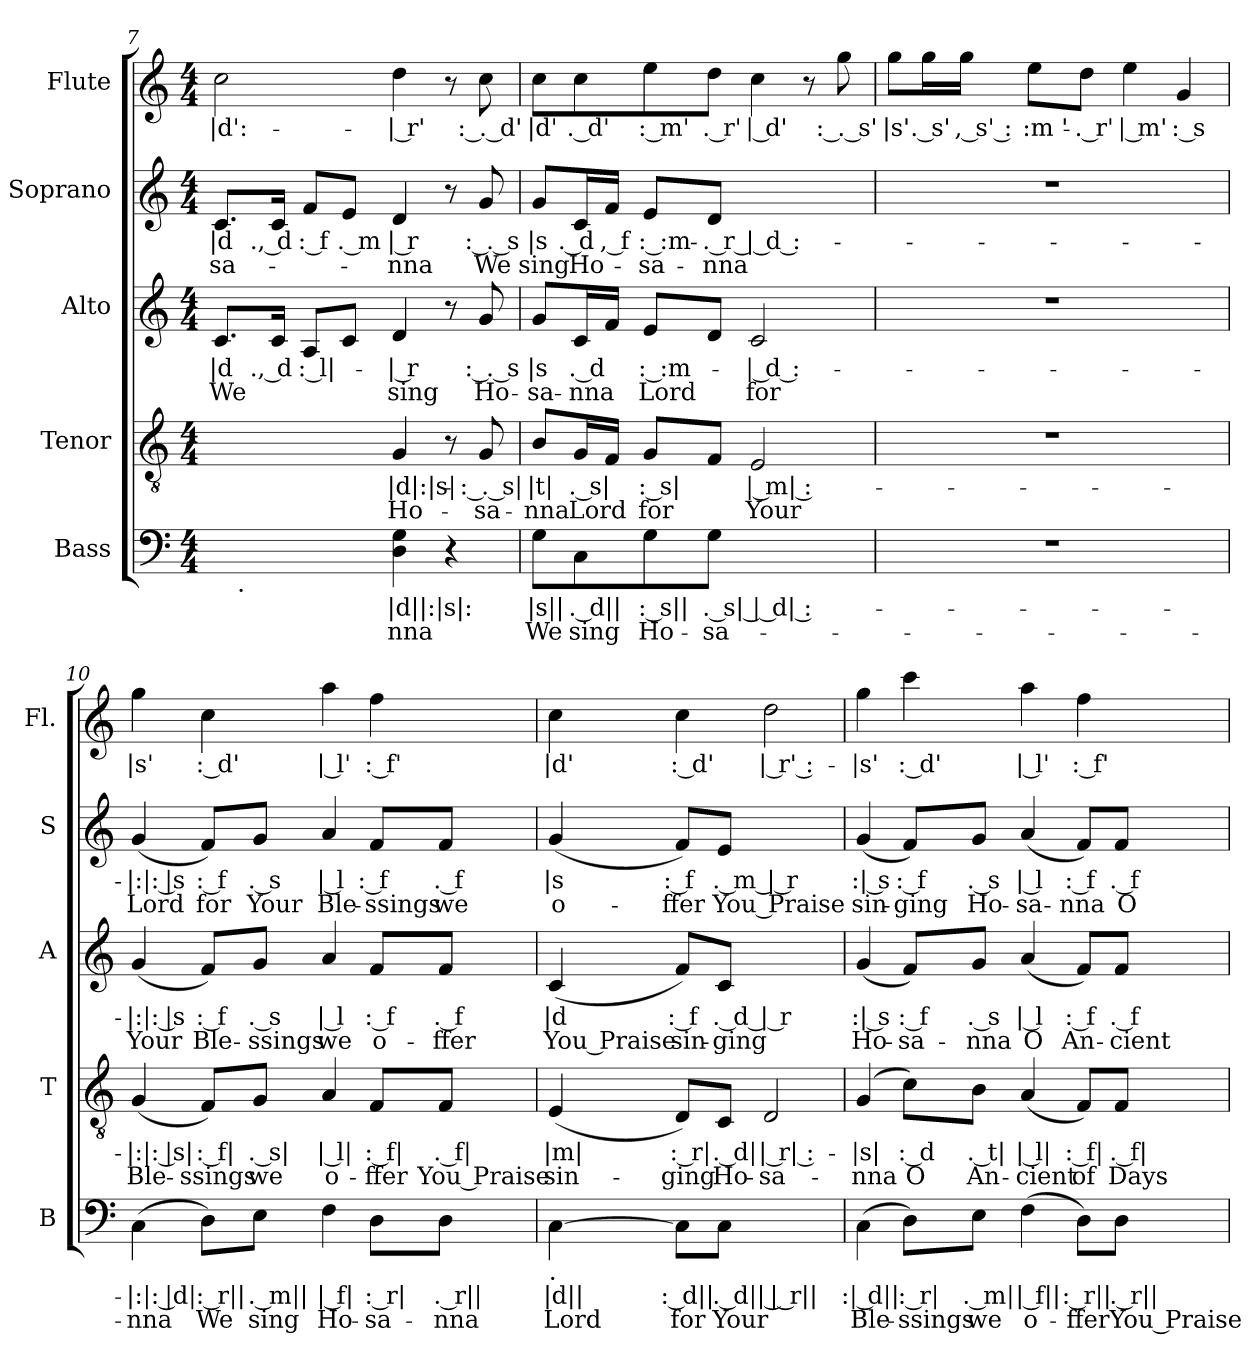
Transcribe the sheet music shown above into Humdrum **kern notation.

**kern	**text	**text	**kern	**text	**text	**kern	**text	**text	**kern	**text	**text	**kern	**text
*part5	*part5	*part5	*part4	*part4	*part4	*part3	*part3	*part3	*part2	*part2	*part2	*part1	*part1
*staff5	*staff5	*staff5	*staff4	*staff4	*staff4	*staff3	*staff3	*staff3	*staff2	*staff2	*staff2	*staff1	*staff1
*I"Bass	*	*	*I"Tenor	*	*	*I"Alto	*	*	*I"Soprano	*	*	*I"Flute	*
*I'B	*	*	*I'T	*	*	*I'A	*	*	*I'S	*	*	*I'Fl.	*
!!LO:PB:g=z
*clefF4	*	*	*clefGv2	*	*	*clefG2	*	*	*clefG2	*	*	*clefG2	*
*k[]	*	*	*k[]	*	*	*k[]	*	*	*k[]	*	*	*k[]	*
*C:	*	*	*C:	*	*	*C:	*	*	*C:	*	*	*C:	*
*M4/4	*	*	*M4/4	*	*	*M4/4	*	*	*M4/4	*	*	*M4/4	*
=7	=7	=7	=7	=7	=7	=7	=7	=7	=7	=7	=7	=7	=7
!	!	!	!	!	!	!	!LO:LY:b:rj	!LO:LY:b:rj	!	!LO:LY:b:rj	!LO:LY:b:rj	!	!LO:LY:b:rj
*^	*	*	*	*	*	*	*	*	*	*	*	*	*
2ryy	16ryy	.	.	2ryy	.	.	8.c/L	|d	We	8.c/L	|d	-sa-	2cc\	-|d':-
!	!LO:TX:b:t=.	!	!	!	!	!	!	!	!	!	!	!	!	!
.	2...ryy	.	.	.	.	.	.	.	.	.	.	.	.	.
!	!	!	!	!	!	!	!	!LO:LY:b:rj	!	!	!LO:LY:b:rj	!	!	!
.	.	.	.	.	.	.	16c/Jk	., d	.	16c/Jk	., d	.	.	.
!	!	!	!	!	!	!	!	!LO:LY:b:rj	!	!	!LO:LY:b:rj	!	!	!
.	.	.	.	.	.	.	8A/L	: l|-	.	8f/L	: f	.	.	.
!	!	!	!	!	!	!	!	!	!	!	!LO:LY:b:rj	!	!	!
.	.	.	.	.	.	.	8c/J	.	.	8e/J	. m	.	.	.
!	!	!LO:LY:b:rj	!LO:LY:b:rj	!	!LO:LY:b:rj	!LO:LY:b:rj	!	!LO:LY:b:rj	!LO:LY:b:rj	!	!LO:LY:b:rj	!LO:LY:b:rj	!	!LO:LY:b:rj
4D\ 4G\	.	-|d||:|s|:	-nna	4G/	|d|:|s|-	Ho-	4d/	| r	sing	4d/	| r	-nna	4dd\	-| r'
4r	.	.	.	8r	.	.	8r	.	.	8r	.	.	8r	.
!	!	!	!	!	!LO:LY:b:rj	!LO:LY:b:rj	!	!LO:LY:b:rj	!LO:LY:b:rj	!	!LO:LY:b:rj	!LO:LY:b:rj	!	!LO:LY:b:rj
.	.	.	.	8G/	-: . s|	-sa-	8g/	: . s	Ho-	8g/	: . s	We	8cc\	: . d'
=8	=8	=8	=8	=8	=8	=8	=8	=8	=8	=8	=8	=8	=8	=8
!	!	!LO:LY:b:rj	!LO:LY:b:rj	!	!LO:LY:b:rj	!LO:LY:b:rj	!	!LO:LY:b:rj	!LO:LY:b:rj	!	!LO:LY:b:rj	!LO:LY:b:rj	!	!LO:LY:b:rj
*v	*v	*	*	*	*	*	*	*	*	*	*	*	*	*
8G\L	|s||	We	8B/L	|t|	-nna	8g/L	|s	-sa-	8g/L	|s	sing	8cc\L	|d'
!	!LO:LY:b:rj	!LO:LY:b:rj	!	!LO:LY:b:rj	!LO:LY:b:rj	!	!LO:LY:b:rj	!LO:LY:b:rj	!	!LO:LY:b:rj	!LO:LY:b:rj	!	!LO:LY:b:rj
8C\	. d||	sing	16G/L	. s|	Lord	16c/L	. d	-nna	16c/L	. d	Ho-	8cc\	. d'
!	!	!	!	!	!	!	!	!	!	!LO:LY:b:rj	!	!	!
.	.	.	16F/JJ	.	.	16f/JJ	.	.	16f/JJ	, f	.	.	.
!	!LO:LY:b:rj	!LO:LY:b:rj	!	!LO:LY:b:rj	!LO:LY:b:rj	!	!LO:LY:b:rj	!LO:LY:b:rj	!	!LO:LY:b:rj	!LO:LY:b:rj	!	!LO:LY:b:rj
8G\	: s||	Ho-	8G/L	: ­s|	for	8e/L	: :m-	Lord	8e/L	: :m-	-sa-	8ee\	: m'
!	!LO:LY:b:rj	!LO:LY:b:rj	!	!	!	!	!	!	!	!LO:LY:b:rj	!LO:LY:b:rj	!	!LO:LY:b:rj
8G\J	. s| | d| :-	-sa-	8F/J	.	.	8d/J	.	.	8d/J	-. r | d :-	-nna	8dd\J	. r'
!	!	!	!	!LO:LY:b:rj	!LO:LY:b:rj	!	!LO:LY:b:rj	!LO:LY:b:rj	!	!	!	!	!LO:LY:b:rj
2ryy	.	.	2E/	| m| :-	Your	2c/	| d :-	for	2ryy	.	.	4cc\	| d'
.	.	.	.	.	.	.	.	.	.	.	.	8r	.
!	!	!	!	!	!	!	!	!	!	!	!	!	!LO:LY:b:rj
.	.	.	.	.	.	.	.	.	.	.	.	8gg\	: . s'
=9	=9	=9	=9	=9	=9	=9	=9	=9	=9	=9	=9	=9	=9
!	!	!	!	!	!	!	!	!	!	!	!	!	!LO:LY:b:rj
1r	.	.	1r	.	.	1r	.	.	1r	.	.	8gg\L	|s'
!	!	!	!	!	!	!	!	!	!	!	!	!	!LO:LY:b:rj
.	.	.	.	.	.	.	.	.	.	.	.	16gg\L	. s'
!	!	!	!	!	!	!	!	!	!	!	!	!	!LO:LY:b:rj
.	.	.	.	.	.	.	.	.	.	.	.	16gg\JJ	, s' :
!	!	!	!	!	!	!	!	!	!	!	!	!	!LO:LY:b:rj
.	.	.	.	.	.	.	.	.	.	.	.	8ee\L	:m '-
!	!	!	!	!	!	!	!	!	!	!	!	!	!LO:LY:b:rj
.	.	.	.	.	.	.	.	.	.	.	.	8dd\J	-. r'
!	!	!	!	!	!	!	!	!	!	!	!	!	!LO:LY:b:rj
.	.	.	.	.	.	.	.	.	.	.	.	4ee\	| m'
!	!	!	!	!	!	!	!	!	!	!	!	!	!LO:LY:b:rj
.	.	.	.	.	.	.	.	.	.	.	.	4g/	: s
=10	=10	=10	=10	=10	=10	=10	=10	=10	=10	=10	=10	=10	=10
!	!LO:LY:b:rj	!LO:LY:b:rj	!	!LO:LY:b:rj	!LO:LY:b:rj	!	!LO:LY:b:rj	!LO:LY:b:rj	!	!LO:LY:b:rj	!LO:LY:b:rj	!	!LO:LY:b:rj
(>4C\	-|:|: |d|	-nna	(<4G/	-|:|: |s|	Ble-	(<4g/	-|:|: |s	Your	(<4g/	-|:|: |s	Lord	4gg\	|s'
!	!LO:LY:b:rj	!LO:LY:b:rj	!	!LO:LY:b:rj	!LO:LY:b:rj	!	!LO:LY:b:rj	!LO:LY:b:rj	!	!LO:LY:b:rj	!LO:LY:b:rj	!	!LO:LY:b:rj
8D\L)	: r||	We	8F/L)	: f|	-ssings	8f/L)	: f	Ble-	8f/L)	: f	for	4cc\	: d'
!	!LO:LY:b:rj	!LO:LY:b:rj	!	!LO:LY:b:rj	!LO:LY:b:rj	!	!LO:LY:b:rj	!LO:LY:b:rj	!	!LO:LY:b:rj	!LO:LY:b:rj	!	!
8E\J	. m||	sing	8G/J	. s|	we	8g/J	. s	-ssings	8g/J	. s	Your	.	.
!	!LO:LY:b:rj	!LO:LY:b:rj	!	!LO:LY:b:rj	!LO:LY:b:rj	!	!LO:LY:b:rj	!LO:LY:b:rj	!	!LO:LY:b:rj	!LO:LY:b:rj	!	!LO:LY:b:rj
4F\	| f|	Ho-	4A/	| l|	o-	4a/	| l	we	4a/	| l	Ble-	4aa\	| l'
!	!LO:LY:b:rj	!LO:LY:b:rj	!	!LO:LY:b:rj	!LO:LY:b:rj	!	!LO:LY:b:rj	!LO:LY:b:rj	!	!LO:LY:b:rj	!LO:LY:b:rj	!	!LO:LY:b:rj
8D\L	: r|	-sa-	8F/L	: f|	-ffer	8f/L	: f	o-	8f/L	: f	-ssings	4ff\	: f'
!	!LO:LY:b:rj	!LO:LY:b:rj	!	!LO:LY:b:rj	!LO:LY:b:rj	!	!LO:LY:b:rj	!LO:LY:b:rj	!	!LO:LY:b:rj	!LO:LY:b:rj	!	!
8D\J	. r||	-nna	8F/J	. f|	You Praise	8f/J	. f	-ffer	8f/J	. f	we	.	.
!!LO:LB:g=z
=11	=11	=11	=11	=11	=11	=11	=11	=11	=11	=11	=11	=11	=11
!LO:TX:b:t=.	!	!	!	!	!	!	!	!	!	!	!	!	!
!	!LO:LY:b:rj	!LO:LY:b:rj	!	!LO:LY:b:rj	!LO:LY:b:rj	!	!LO:LY:b:rj	!LO:LY:b:rj	!	!LO:LY:b:rj	!LO:LY:b:rj	!	!LO:LY:b:rj
[>4C\	|d||	Lord	(<4E/	|m|	sin-	(<4c/	|d	You Praise	(<4g/	|s	o-	4cc\	|d'
!	!LO:LY:b:rj	!LO:LY:b:rj	!	!LO:LY:b:rj	!LO:LY:b:rj	!	!LO:LY:b:rj	!LO:LY:b:rj	!	!LO:LY:b:rj	!LO:LY:b:rj	!	!LO:LY:b:rj
8C\L]	: d||	for	8D/L)	: r|	-ging	8f/L)	: f	sin-	8f/L)	: f	-ffer	4cc\	: d'
!	!LO:LY:b:rj	!LO:LY:b:rj	!	!LO:LY:b:rj	!LO:LY:b:rj	!	!LO:LY:b:rj	!LO:LY:b:rj	!	!LO:LY:b:rj	!LO:LY:b:rj	!	!
8C\J	. d|| | r||	Your	8C/J	. d|	Ho-	8c/J	. d | r	-ging	8e/J	. m | r	You Praise	.	.
!	!	!	!	!LO:LY:b:rj	!LO:LY:b:rj	!	!	!	!	!	!	!	!LO:LY:b:rj
2ryy	.	.	2D/	| r| :-	-sa-	2ryy	.	.	2ryy	.	.	2dd\	| r' :-
=12	=12	=12	=12	=12	=12	=12	=12	=12	=12	=12	=12	=12	=12
!	!LO:LY:b:rj	!LO:LY:b:rj	!	!LO:LY:b:rj	!LO:LY:b:rj	!	!LO:LY:b:rj	!LO:LY:b:rj	!	!LO:LY:b:rj	!LO:LY:b:rj	!	!LO:LY:b:rj
(>4C\	:| d||	Ble-	(4G/	-|s|	-nna	(<4g/	:| s	Ho-	(<4g/	:| s	sin-	4gg\	-|s'
!	!LO:LY:b:rj	!LO:LY:b:rj	!	!LO:LY:b:rj	!LO:LY:b:rj	!	!LO:LY:b:rj	!LO:LY:b:rj	!	!LO:LY:b:rj	!LO:LY:b:rj	!	!LO:LY:b:rj
8D\L)	: r|	-ssings	8c\L)	: d	O	8f/L)	: f	-sa-	8f/L)	: f	-ging	4ccc\	: d'
!	!LO:LY:b:rj	!LO:LY:b:rj	!	!LO:LY:b:rj	!LO:LY:b:rj	!	!LO:LY:b:rj	!LO:LY:b:rj	!	!LO:LY:b:rj	!LO:LY:b:rj	!	!
8E\J	. m|	we	8B\J	. t|	An-	8g/J	. s	-nna	8g/J	. s	Ho-	.	.
!	!LO:LY:b:rj	!LO:LY:b:rj	!	!LO:LY:b:rj	!LO:LY:b:rj	!	!LO:LY:b:rj	!LO:LY:b:rj	!	!LO:LY:b:rj	!LO:LY:b:rj	!	!LO:LY:b:rj
(>4F\	| f||	o-	(<4A/	| l|	-cient	(<4a/	| l	O	(<4a/	| l	-sa-	4aa\	| l'
!	!LO:LY:b:rj	!LO:LY:b:rj	!	!LO:LY:b:rj	!LO:LY:b:rj	!	!LO:LY:b:rj	!LO:LY:b:rj	!	!LO:LY:b:rj	!LO:LY:b:rj	!	!LO:LY:b:rj
8D\L)	: r||	-ffer	8F/L)	: f|	of	8f/L)	: f	An-	8f/L)	: f	-nna	4ff\	: f'
!	!LO:LY:b:rj	!LO:LY:b:rj	!	!LO:LY:b:rj	!LO:LY:b:rj	!	!LO:LY:b:rj	!LO:LY:b:rj	!	!LO:LY:b:rj	!LO:LY:b:rj	!	!
8D\J	. r||	You Praise	8F/J	. f|	Days	8f/J	. f	-cient	8f/J	. f	O	.	.
=	=	=	=	=	=	=	=	=	=	=	=	=	=
*-	*-	*-	*-	*-	*-	*-	*-	*-	*-	*-	*-	*-	*-
